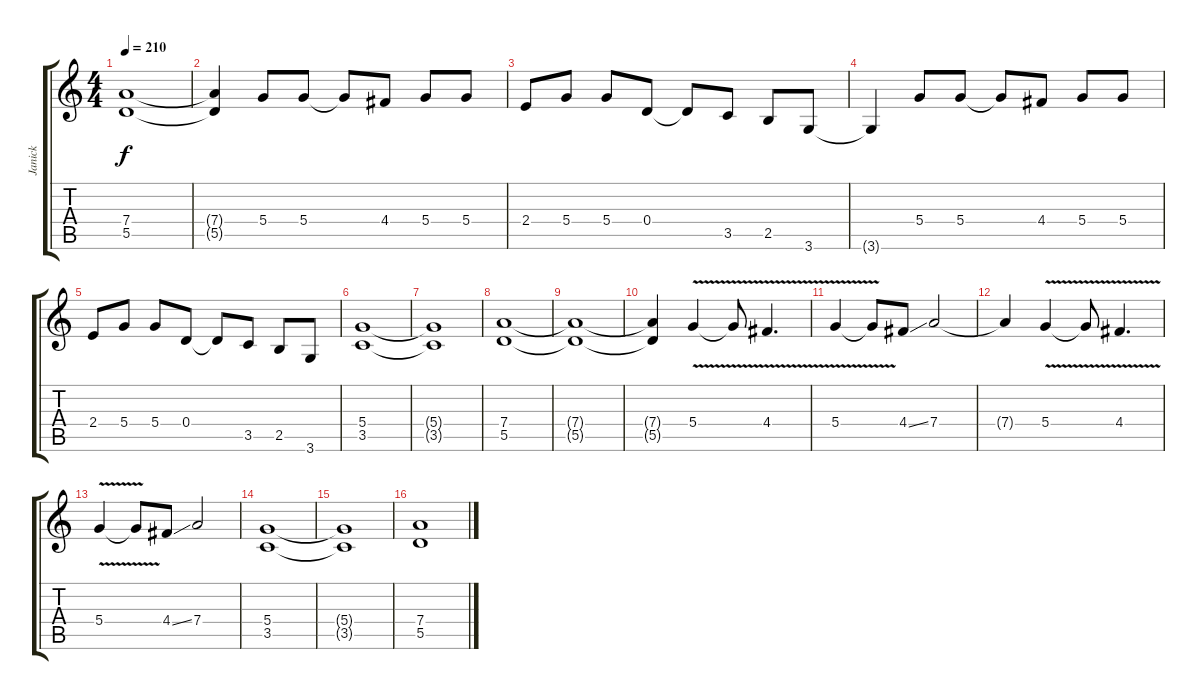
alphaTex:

\track ("Janick" "Janick") {instrument distortionguitar}
\staff {score tabs}
\tuning (E4 B3 G3 D3 A2 E2) {hide}
\ts (4 4)
\tempo 210
\clef g2
\ks c
(7.4{t} 5.5{t}).1{dy f} |
(7.4{t} 5.5{t}).4 5.4.8 5.4.8 5.4{t}.8 4.4.8 5.4.8 5.4.8 |
2.4.8 5.4.8 5.4.8 0.4.8 0.4{t}.8 3.5.8 2.5.8 3.6.8 |
3.6{t}.4 5.4.8 5.4.8 5.4{t}.8 4.4.8 5.4.8 5.4.8 |
2.4.8 5.4.8 5.4.8 0.4.8 0.4{t}.8 3.5.8 2.5.8 3.6.8 |
(5.4 3.5).1 |
(5.4{t} 3.5{t}).1 |
(7.4 5.5).1 |
(7.4{t} 5.5{t}).1 |
(7.4{t} 5.5{t}).4 5.4{v}.4 5.4{t}.8 4.4{v}.4{d} |
5.4{v}.4 5.4{t}.8 4.4{ss}.8 7.4.2 |
7.4{t}.4 5.4{v}.4 5.4{t}.8 4.4{v}.4{d} |
5.4{v}.4 5.4{t}.8 4.4{ss}.8 7.4.2 |
(5.4 3.5).1 |
(5.4{t} 3.5{t}).1 |
(7.4 5.5).1
